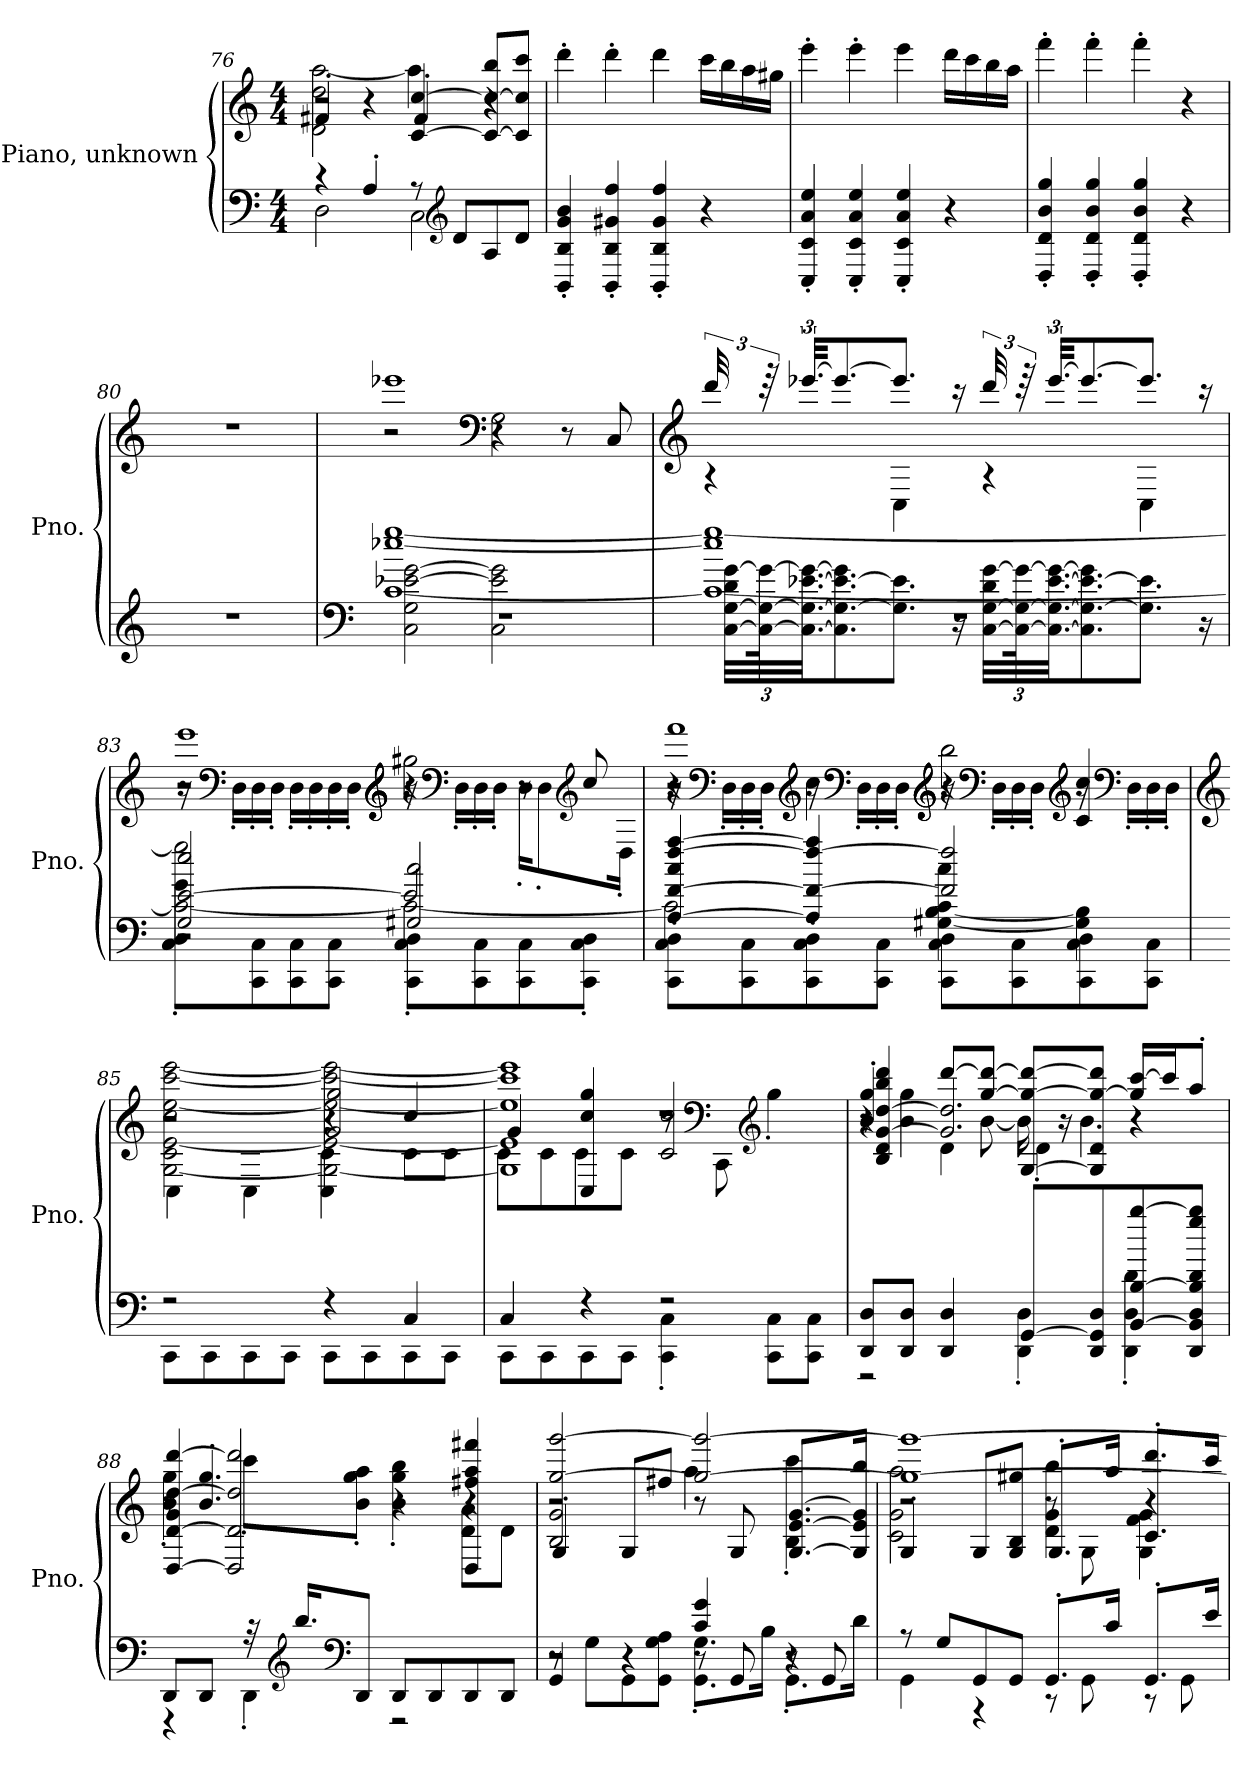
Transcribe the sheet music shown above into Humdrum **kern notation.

**kern	**kern
*part1	*part1
*staff2	*staff1
*I"Piano, unknown	*
*I'Pno.	*
*clefF4	*clefG2
*k[]	*k[]
*M4/4	*M4/4
=76	=76
*^	*^
*	*	*	*^
4r	2D\	4f#X'/	2d\ 2dd\ [2aa\	2r
4A'/	.	4r	.	.
8r	2C\	[4c/ [4cc/	4aa\]	4f#'/
*clefG2	*	*	*	*
8d/L	.	.	.	.
8A/	.	8c/_ 8cc/_ 8bb/L	4r	4r
8d/J	.	8c/] 8cc/] 8ccc/J	.	.
*v	*v	*	*	*
*	*v	*v	*v
=77	=77
4BB/' 4B/' 4g/' 4b/'	4ddd'\
4BB/' 4B/' 4g#X/' 4ff/'	4ddd'\
4BB/' 4B/' 4g#/' 4ff/'	4ddd\
4r	16ccc\LL
.	16bb\
.	16aa\
.	16gg#X\JJ
!!LO:LB:g=z
=78	=78
4C/' 4c/' 4a/' 4ee/'	4eee'\
4C/' 4c/' 4a/' 4ee/'	4eee'\
4C/' 4c/' 4a/' 4ee/'	4eee\
4r	16ddd\LL
.	16ccc\
.	16bb\
.	16aa\JJ
=79	=79
4D/' 4d/' 4b/' 4gg/'	4fff'\
4D/' 4d/' 4b/' 4gg/'	4fff'\
4D/' 4d/' 4b/' 4gg/'	4fff'\
4r	4r
=80	=80
1r	1r
=81	=81
*clefF4	*
*^	*^
*	*^	*	*^
1r	[1c [1ee-X [1gg	2C\ 2G\ [2e-X\ [2g\	1eee-X	2r	2r
*	*	*	*clefF4	*	*
.	.	2C\ 2e-\] 2g\]	.	2G\	4r
.	.	.	.	.	8r
.	.	.	.	.	8C/
*	*	*	*v	*v	*v
!!LO:LB:g=z
=82	=82	=82	=82
*	*	*	*clefG2
*	*	*Xbrackettup	*
*	*	*	*^
1r	1c_ 1ee-] 1gg_	[48C\ [48G\ 48d\ [48g\LLL	48ddd/	4r
.	.	96C\_ 96G\_ 96g\_K	96r	.
.	.	48.C\_ 48.G\_ [48.e-X\ 48.g\_JJ	[48.eee-X/KKL	.
.	.	8.C\] 8.G\_ 8.e-\_ 8.g\]	8.eee-/_	.
.	.	8.G\] 8.e-\]J	8.eee-/J]	4C\
.	.	16r	16r	.
.	.	[48C\ [48G\ 48d\ [48g\LLL	48ddd/	4r
.	.	96C\_ 96G\_ 96g\_K	96r	.
.	.	48.C\_ 48.G\_ [48.e-\ 48.g\_JJ	[48.eee-/KKL	.
.	.	8.C\] 8.G\_ 8.e-\_ 8.g\]	8.eee-/_	.
.	.	8.G\] 8.e-\]J	8.eee-/J]	4C\
.	.	16r	16r	.
=83	=83	=83	=83	=83
*	*	*^	*^	*^
2G/ [2e/ 2ee/	2c\_ 2gg\]	2r	8C\' 8D\' 8g\'L	1eee	2r	2r	16r
*	*	*	*	*clefF4	*	*	*
.	.	.	.	.	.	.	16D'\LL
.	.	.	8CC\ 8C\	.	.	.	16D'\
.	.	.	.	.	.	.	16D'\JJ
.	.	.	8CC\ 8C\	.	.	.	16D'\LL
.	.	.	.	.	.	.	16D'\
.	.	.	8CC\ 8C\J	.	.	.	16D'\
.	.	.	.	.	.	.	16D'\JJ
*	*	*	*	*clefG2	*	*	*
2e/]	2c\_	2G#X/ 2cc/	8CC\' 8C\' 8D\'L	.	2gg#X\	4r	16r
*	*	*	*	*clefF4	*	*	*
.	.	.	.	.	.	.	16D'\LL
.	.	.	8CC\ 8C\	.	.	.	16D'\
.	.	.	.	.	.	.	16D'\JJ
.	.	.	8CC\ 8C\	.	.	8r	16D'\KL
.	.	.	.	.	.	.	8D'\
*	*	*	*	*clefG2	*	*	*
.	.	.	8CC\' 8C\' 8D\'J	.	.	8cc/	.
.	.	.	.	.	.	.	16D'\Jk
*	*	*v	*v	*	*	*	*
!!LO:LB:g=z	!!	!!	!!
=84	=84	=84	=84	=84	=84	=84
[4A/ [4f/ 4cc/ [4ff/ [4aa/	2c\]	8CC\' 8C\' 8D\'L	1fff	4r	2r	16r
*	*	*	*clefF4	*	*	*
.	.	.	.	.	.	16D'\LL
.	.	8CC\ 8C\	.	.	.	16D'\
.	.	.	.	.	.	16D'\JJ
*	*	*	*clefG2	*	*	*
4A/] 4f/_ 4ff/_ 4aa/]	.	8CC\' 8C\' 8D\'	.	4cc\	.	16r
*	*	*	*clefF4	*	*	*
.	.	.	.	.	.	16D'\LL
.	.	8CC\ 8C\J	.	.	.	16D'\
.	.	.	.	.	.	16D'\JJ
*	*	*	*clefG2	*	*	*
2f/] 2ff/]	[4G#X\ [4B\ 4c\ 4cc\	8CC\' 8C\' 8D\'L	.	2bb\	4r	16r
*	*	*	*clefF4	*	*	*
.	.	.	.	.	.	16D'\LL
.	.	8CC\ 8C\	.	.	.	16D'\
.	.	.	.	.	.	16D'\JJ
*	*	*	*clefG2	*	*	*
.	4G#\] 4B\]	8CC\' 8C\' 8D\'	.	.	4c/ 4cc/	16r
*	*	*	*clefF4	*	*	*
.	.	.	.	.	.	16D'\LL
.	.	8CC\ 8C\J	.	.	.	16D'\
.	.	.	.	.	.	16D'\JJ
*v	*v	*v	*	*	*	*
=85	=85	=85	=85	=85
*	*clefG2	*	*	*
*^	*	*	*	*
2r	8CC\L	2r	[2G\ 2c\ [2e\ 2cc\ [2ee\ [2ccc\ [2eee\	2r	4C\
.	8CC\	.	.	.	.
.	8CC\	.	.	.	4C\
.	8CC\J	.	.	.	.
4r	8CC\L	4r	2G\_ 2e\_ 2ee\_ 2ccc\_ 2eee\_	2g/ 2gg/	4C\ 4c\
.	8CC\	.	.	.	.
4C/	8CC\	4cc/	.	.	8c\L
.	8CC\J	.	.	.	8c\J
!!LO:PB:g=z	!!	!!	!!
=86	=86	=86	=86	=86	=86
4C/	8CC\L	1r	1G] 1e] 1ee] 1ccc] 1eee]	4g/	8c\L
.	8CC\	.	.	.	8c\
4r	8CC\	.	.	4C/ 4cc/ 4gg/	8c\
.	8CC\J	.	.	.	8c\J
2r	4CC\' 4C\'	.	.	2c/ 2cc/	8r
*	*	*clefF4	*	*	*
.	.	.	.	.	8CC\
*	*	*clefG2	*	*	*
.	8CC\ 8C\L	.	.	.	4gg'\
.	8CC\ 8C\J	.	.	.	.
=87	=87	=87	=87	=87	=87
8DD/ 8D/L	2r	4b/' 4gg/'	8r	4B/ 4d/ [4g/ [4dd/ 4bb/ 4ddd/	4r
8DD/ 8D/J	.	.	4b\ 4gg\	.	.
4DD/ 4D/	.	[8ddd/L	.	2.g/] 2.dd/]	4d\
.	.	[8gg/ 8ddd/_J	[8b\	.	.
[8GG/L	4DD\' 4D\'	[8G/ 8gg/_ 8ddd/_L	16b\]	.	4d'\
.	.	.	16r	.	.
8DD/ 8GG/] 8D/	.	8G/] 8d/ 8gg/_ 8ddd/]J	4.b\	.	.
[8BB/ [8B/ [8bb/	4DD\' 4D\' 4d\'	16gg/] [16ccc/LL	.	.	4r
.	.	16ccc/J]	.	.	.
8DD/ 8BB/] 8D/ 8B/] 8d/ 8gg/ 8bb/]J	.	8aa'/J	.	.	.
*	*	*	*	*v	*v
!!LO:LB:g=z
=88	=88	=88	=88	=88
8DD/L	4r	8r	4b\' 4gg\'	[4D/ [4d/ 4g/ [4dd/ [4ddd/
8DD/J	.	4.b/' 4.gg/'	.	.
32r	4DD'\	.	8ccc'\L	2D/] 2d/] 2dd/] 2ddd/]
*clefG2	*	*	*	*
16.bb/KL	.	.	.	.
*clefF4	*	*	*	*
8DD/J	.	.	8b\' 8gg\' 8aa\'J	.
8DD/L	2r	4r	4b\' 4gg\' 4bb\'	.
8DD/	.	.	.	.
8DD/	.	4D/ 4ff#X/ 4aa/ 4fff#X/	8d\ 8a\L	4r
8DD/J	.	.	8d\J	.
=89	=89	=89	=89	=89
*	*^	*	*	*
4GG/	8r	2r	2B/ 2g/ [2gg/ [2ggg/	2r	4G'/
.	8G\L	.	.	.	.
4r	8GG\	.	.	.	8G/L
.	8GG\ 8G\ 8A\J	.	.	.	8ff#X/J
4c/ 4g/	8.GG\' 8.G\'L	8r	2gg/_ 2ggg/_	4aa\	8r
.	.	8GG/	.	.	8G/
.	16B\Jk	.	.	.	.
4r	8.GG'\L	8r	.	4B\' 4ccc\'	[8.G/ [8.e/ [8.g/L
.	.	8GG/	.	.	.
.	16d\Jk	.	.	.	16G/] 16e/] 16g/] 16bb/Jk
*	*v	*v	*	*	*
=90	=90	=90	=90	=90
*	*	*	*	*^
8r	4GG\	1gg_ 1ggg_	2c\ 2g\ 2aa\	4G'/	2r
8G/L	.	.	.	.	.
8GG/	4r	.	.	8G/L	.
8GG/J	.	.	.	8G/ 8B/ 8gg#X/J	.
8.GG'/L	8r	.	4d\ 4g\ 4bb\	8.G'/L	8r
.	8GG\	.	.	.	8G\
16c/Jk	.	.	.	16aa/Jk	.
8.GG'/L	8r	.	4r	8.c/' 8.ddd/'L	4G\ 4f\ 4g\
.	8GG\	.	.	.	.
16e/Jk	.	.	.	16ccc/Jk	.
*v	*v	*	*	*	*
*	*v	*v	*v	*v
=	=
*-	*-
